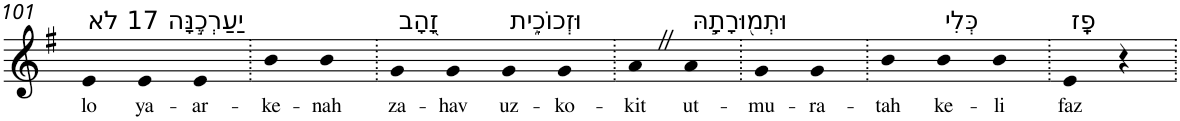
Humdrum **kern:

**kern	**text
*part1	*part1
*staff1	*staff1
*I"Piano	*
*I'Pno	*
!!LO:PB:g=z
*clefG2	*
*k[f#]	*
*G:	*
=101	=101
!LO:TX:a:t=17 לֹא	!
!	!LO:LY:b
4e	lo
!LO:TX:a:t=יַעַרְכֶ֣נָּה	!
!	!LO:LY:b
4e	ya-
!	!LO:LY:b
4e	-ar-
=102.	=102.
!	!LO:LY:b
4b	-ke-
!	!LO:LY:b
4b	-nah
=103.	=103.
!LO:TX:a:t=זָ֭הָב	!
!	!LO:LY:b
4g	za-
!	!LO:LY:b
4g	-hav
!LO:TX:a:t=וּזְכוֹכִ֑ית	!
!	!LO:LY:b
4g	uz-
!	!LO:LY:b
4g	-ko-
=104.	=104.
!	!LO:LY:b
4aZ	-kit
!LO:TX:a:t=וּתְמ֖וּרָתָ֣הּ	!
!	!LO:LY:b
4a	ut-
=105.	=105.
!	!LO:LY:b
4g	-mu-
!	!LO:LY:b
4g	-ra-
=106.	=106.
!	!LO:LY:b
4b	-tah
!LO:TX:a:t=כְּלִי	!
!	!LO:LY:b
4b	ke-
!	!LO:LY:b
4b	-li
=107.	=107.
!LO:TX:a:t=פָֽז	!
!	!LO:LY:b
4e	faz
4r	.
=.	=.
*-	*-
